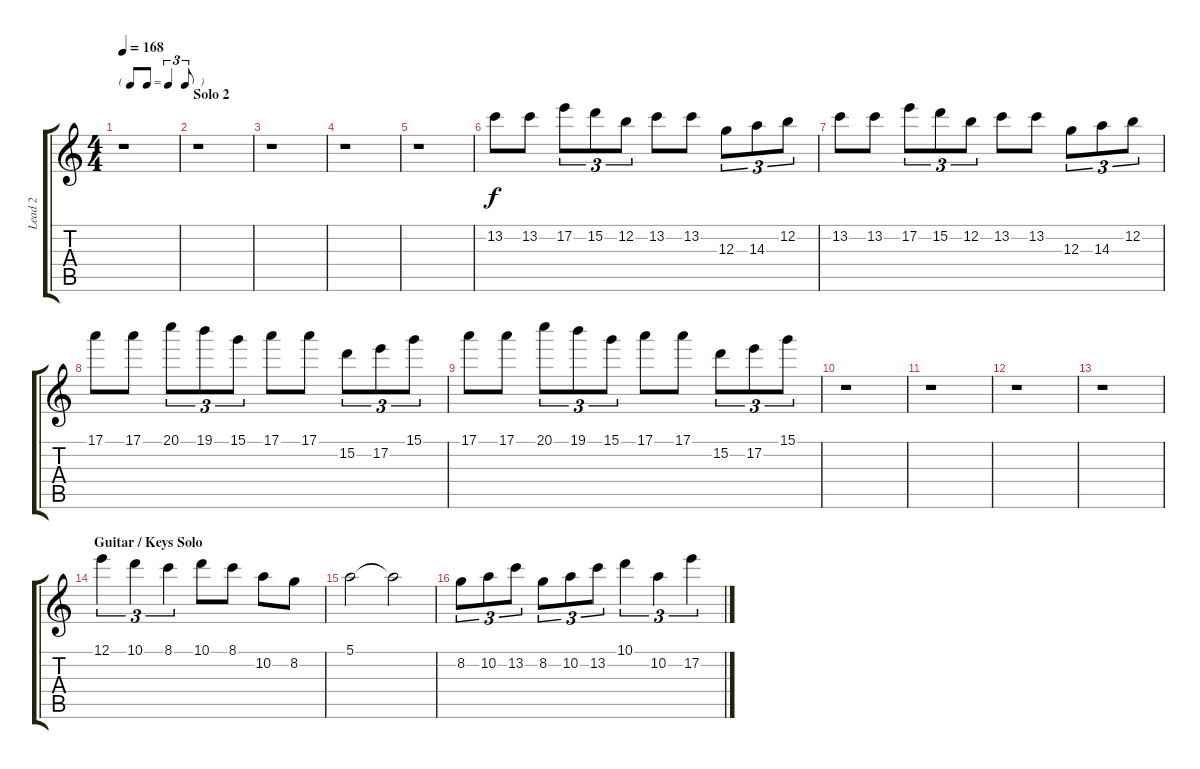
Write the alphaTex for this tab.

\track ("Lead 2" "Lead 2") {instrument overdrivenguitar}
\staff {score tabs}
\tuning (E4 B3 G3 D3 A2 E2) {hide}
\ts (4 4)
\tf triplet8th
\tempo 168
\clef g2
\ks c
r.1{dy f} |
\section ("" "Solo 2")
r.1 |
r.1 |
r.1 |
r.1 |
13.2.8 13.2.8 17.2.8{tu (3 2)} 15.2.8{tu (3 2)} 12.2.8{tu (3 2)} 13.2.8 13.2.8 12.3.8{tu (3 2)} 14.3.8{tu (3 2)} 12.2.8{tu (3 2)} |
13.2.8 13.2.8 17.2.8{tu (3 2)} 15.2.8{tu (3 2)} 12.2.8{tu (3 2)} 13.2.8 13.2.8 12.3.8{tu (3 2)} 14.3.8{tu (3 2)} 12.2.8{tu (3 2)} |
17.1.8 17.1.8 20.1.8{tu (3 2)} 19.1.8{tu (3 2)} 15.1.8{tu (3 2)} 17.1.8 17.1.8 15.2.8{tu (3 2)} 17.2.8{tu (3 2)} 15.1.8{tu (3 2)} |
17.1.8 17.1.8 20.1.8{tu (3 2)} 19.1.8{tu (3 2)} 15.1.8{tu (3 2)} 17.1.8 17.1.8 15.2.8{tu (3 2)} 17.2.8{tu (3 2)} 15.1.8{tu (3 2)} |
r.1 |
r.1 |
r.1 |
r.1 |
\section ("" "Guitar / Keys Solo")
12.1.4{tu (3 2) instrument drawbarorgan} 10.1.4{tu (3 2)} 8.1.4{tu (3 2)} 10.1.8 8.1.8 10.2.8 8.2.8 |
5.1.2 5.1{t}.2 |
8.2.8{tu (3 2)} 10.2.8{tu (3 2)} 13.2.8{tu (3 2)} 8.2.8{tu (3 2)} 10.2.8{tu (3 2)} 13.2.8{tu (3 2)} 10.1.4{tu (3 2)} 10.2.4{tu (3 2)} 17.2.4{tu (3 2)}
